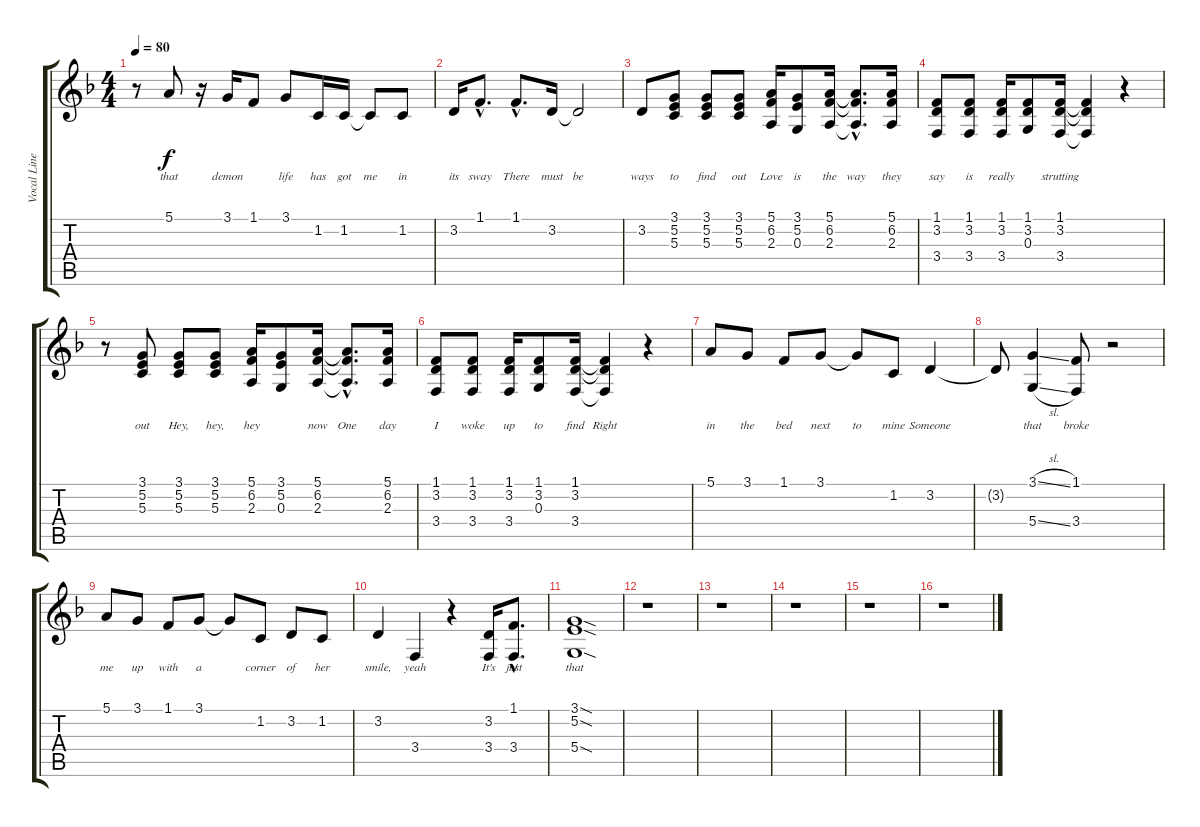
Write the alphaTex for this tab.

\track ("Vocal Line Jagger " "Vocal Line") {instrument accordion}
\staff {score tabs}
\tuning (E4 B3 G3 D3 A2 E2) {hide}
\ts (4 4)
\tempo 80
\clef g2
\ks f
r.8{dy f} 5.1.8{lyrics (0 "that") lyrics (1 "") lyrics (2 "") lyrics (3 "") lyrics (4 "")} r.16 3.1.16{lyrics (0 "demon") lyrics (1 "") lyrics (2 "") lyrics (3 "") lyrics (4 "")} 1.1.8{lyrics (0 "") lyrics (1 "") lyrics (2 "") lyrics (3 "") lyrics (4 "")} 3.1.8{lyrics (0 "life") lyrics (1 "") lyrics (2 "") lyrics (3 "") lyrics (4 "")} 1.2.16{lyrics (0 "has") lyrics (1 "") lyrics (2 "") lyrics (3 "") lyrics (4 "")} 1.2.16{lyrics (0 "got") lyrics (1 "") lyrics (2 "") lyrics (3 "") lyrics (4 "")} 1.2{t}.8{lyrics (0 "me") lyrics (1 "") lyrics (2 "") lyrics (3 "") lyrics (4 "")} 1.2.8{lyrics (0 "in") lyrics (1 "") lyrics (2 "") lyrics (3 "") lyrics (4 "")} |
3.2.16{lyrics (0 "its") lyrics (1 "") lyrics (2 "") lyrics (3 "") lyrics (4 "")} 1.1{hac}.8{d lyrics (0 "sway") lyrics (1 "") lyrics (2 "") lyrics (3 "") lyrics (4 "")} 1.1{hac}.8{d lyrics (0 "There") lyrics (1 "") lyrics (2 "") lyrics (3 "") lyrics (4 "")} 3.2.16{lyrics (0 "must") lyrics (1 "") lyrics (2 "") lyrics (3 "") lyrics (4 "")} 3.2{t}.2{lyrics (0 "be") lyrics (1 "") lyrics (2 "") lyrics (3 "") lyrics (4 "")} |
3.2.8{lyrics (0 "ways") lyrics (1 "") lyrics (2 "") lyrics (3 "") lyrics (4 "")} (3.1 5.2 5.3).8{lyrics (0 "to") lyrics (1 "") lyrics (2 "") lyrics (3 "") lyrics (4 "")} (3.1 5.2 5.3).8{lyrics (0 "find") lyrics (1 "") lyrics (2 "") lyrics (3 "") lyrics (4 "")} (3.1 5.2 5.3).8{lyrics (0 "out") lyrics (1 "") lyrics (2 "") lyrics (3 "") lyrics (4 "")} (5.1 6.2 2.3).16{lyrics (0 "Love") lyrics (1 "") lyrics (2 "") lyrics (3 "") lyrics (4 "")} (3.1 5.2 0.3).8{lyrics (0 "is") lyrics (1 "") lyrics (2 "") lyrics (3 "") lyrics (4 "")} (5.1 6.2 2.3).16{lyrics (0 "the") lyrics (1 "") lyrics (2 "") lyrics (3 "") lyrics (4 "")} (5.1{hac t} 6.2{hac t} 2.3{hac t}).8{d lyrics (0 "way") lyrics (1 "") lyrics (2 "") lyrics (3 "") lyrics (4 "")} (5.1 6.2 2.3).16{lyrics (0 "they") lyrics (1 "") lyrics (2 "") lyrics (3 "") lyrics (4 "")} |
(1.1 3.2 3.4).8{lyrics (0 "say") lyrics (1 "") lyrics (2 "") lyrics (3 "") lyrics (4 "")} (1.1 3.2 3.4).8{lyrics (0 "is") lyrics (1 "") lyrics (2 "") lyrics (3 "") lyrics (4 "")} (1.1 3.2 3.4).16{lyrics (0 "really") lyrics (1 "") lyrics (2 "") lyrics (3 "") lyrics (4 "")} (1.1 3.2 0.3).8{lyrics (0 "") lyrics (1 "") lyrics (2 "") lyrics (3 "") lyrics (4 "")} (1.1 3.2 3.4).16{lyrics (0 "strutting") lyrics (1 "") lyrics (2 "") lyrics (3 "") lyrics (4 "")} (1.1{t} 3.2{t} 3.4{t}).4{lyrics (0 "") lyrics (1 "") lyrics (2 "") lyrics (3 "") lyrics (4 "")} r.4 |
r.8 (3.1 5.2 5.3).8{lyrics (0 "out") lyrics (1 "") lyrics (2 "") lyrics (3 "") lyrics (4 "")} (3.1 5.2 5.3).8{lyrics (0 "Hey,") lyrics (1 "") lyrics (2 "") lyrics (3 "") lyrics (4 "")} (3.1 5.2 5.3).8{lyrics (0 "hey,") lyrics (1 "") lyrics (2 "") lyrics (3 "") lyrics (4 "")} (5.1 6.2 2.3).16{lyrics (0 "hey") lyrics (1 "") lyrics (2 "") lyrics (3 "") lyrics (4 "")} (3.1 5.2 0.3).8{lyrics (0 "") lyrics (1 "") lyrics (2 "") lyrics (3 "") lyrics (4 "")} (5.1 6.2 2.3).16{lyrics (0 "now") lyrics (1 "") lyrics (2 "") lyrics (3 "") lyrics (4 "")} (5.1{hac t} 6.2{hac t} 2.3{hac t}).8{d lyrics (0 "One") lyrics (1 "") lyrics (2 "") lyrics (3 "") lyrics (4 "")} (5.1 6.2 2.3).16{lyrics (0 "day") lyrics (1 "") lyrics (2 "") lyrics (3 "") lyrics (4 "")} |
(1.1 3.2 3.4).8{lyrics (0 "I") lyrics (1 "") lyrics (2 "") lyrics (3 "") lyrics (4 "")} (1.1 3.2 3.4).8{lyrics (0 "woke") lyrics (1 "") lyrics (2 "") lyrics (3 "") lyrics (4 "")} (1.1 3.2 3.4).16{lyrics (0 "up") lyrics (1 "") lyrics (2 "") lyrics (3 "") lyrics (4 "")} (1.1 3.2 0.3).8{lyrics (0 "to") lyrics (1 "") lyrics (2 "") lyrics (3 "") lyrics (4 "")} (1.1 3.2 3.4).16{lyrics (0 "find") lyrics (1 "") lyrics (2 "") lyrics (3 "") lyrics (4 "")} (1.1{t} 3.2{t} 3.4{t}).4{lyrics (0 "Right") lyrics (1 "") lyrics (2 "") lyrics (3 "") lyrics (4 "")} r.4 |
5.1.8{lyrics (0 "in") lyrics (1 "") lyrics (2 "") lyrics (3 "") lyrics (4 "")} 3.1.8{lyrics (0 "the") lyrics (1 "") lyrics (2 "") lyrics (3 "") lyrics (4 "")} 1.1.8{lyrics (0 "bed") lyrics (1 "") lyrics (2 "") lyrics (3 "") lyrics (4 "")} 3.1.8{lyrics (0 "next") lyrics (1 "") lyrics (2 "") lyrics (3 "") lyrics (4 "")} 3.1{t}.8{lyrics (0 "to") lyrics (1 "") lyrics (2 "") lyrics (3 "") lyrics (4 "")} 1.2.8{lyrics (0 "mine") lyrics (1 "") lyrics (2 "") lyrics (3 "") lyrics (4 "")} 3.2.4{lyrics (0 "Someone") lyrics (1 "") lyrics (2 "") lyrics (3 "") lyrics (4 "")} |
3.2{t}.8{lyrics (0 "") lyrics (1 "") lyrics (2 "") lyrics (3 "") lyrics (4 "")} (3.1{sl} 5.4{sl}).4{lyrics (0 "that") lyrics (1 "") lyrics (2 "") lyrics (3 "") lyrics (4 "")} (1.1 3.4).8{lyrics (0 "broke") lyrics (1 "") lyrics (2 "") lyrics (3 "") lyrics (4 "")} r.2 |
5.1.8{lyrics (0 "me") lyrics (1 "") lyrics (2 "") lyrics (3 "") lyrics (4 "")} 3.1.8{lyrics (0 "up") lyrics (1 "") lyrics (2 "") lyrics (3 "") lyrics (4 "")} 1.1.8{lyrics (0 "with") lyrics (1 "") lyrics (2 "") lyrics (3 "") lyrics (4 "")} 3.1.8{lyrics (0 "a") lyrics (1 "") lyrics (2 "") lyrics (3 "") lyrics (4 "")} 3.1{t}.8{lyrics (0 "") lyrics (1 "") lyrics (2 "") lyrics (3 "") lyrics (4 "")} 1.2.8{lyrics (0 "corner") lyrics (1 "") lyrics (2 "") lyrics (3 "") lyrics (4 "")} 3.2.8{lyrics (0 "of") lyrics (1 "") lyrics (2 "") lyrics (3 "") lyrics (4 "")} 1.2.8{lyrics (0 "her") lyrics (1 "") lyrics (2 "") lyrics (3 "") lyrics (4 "")} |
3.2.4{lyrics (0 "smile,") lyrics (1 "") lyrics (2 "") lyrics (3 "") lyrics (4 "")} 3.4.4{lyrics (0 "yeah") lyrics (1 "") lyrics (2 "") lyrics (3 "") lyrics (4 "")} r.4 (3.2 3.4).16{lyrics (0 "It's") lyrics (1 "") lyrics (2 "") lyrics (3 "") lyrics (4 "")} (1.1{hac} 3.4{hac}).8{d lyrics (0 "just") lyrics (1 "") lyrics (2 "") lyrics (3 "") lyrics (4 "")} |
(3.1{sod} 5.2{sod} 5.4{sod}).1{lyrics (0 "that") lyrics (1 "") lyrics (2 "") lyrics (3 "") lyrics (4 "") volume 0} |
r.1 |
r.1 |
r.1 |
r.1 |
r.1
